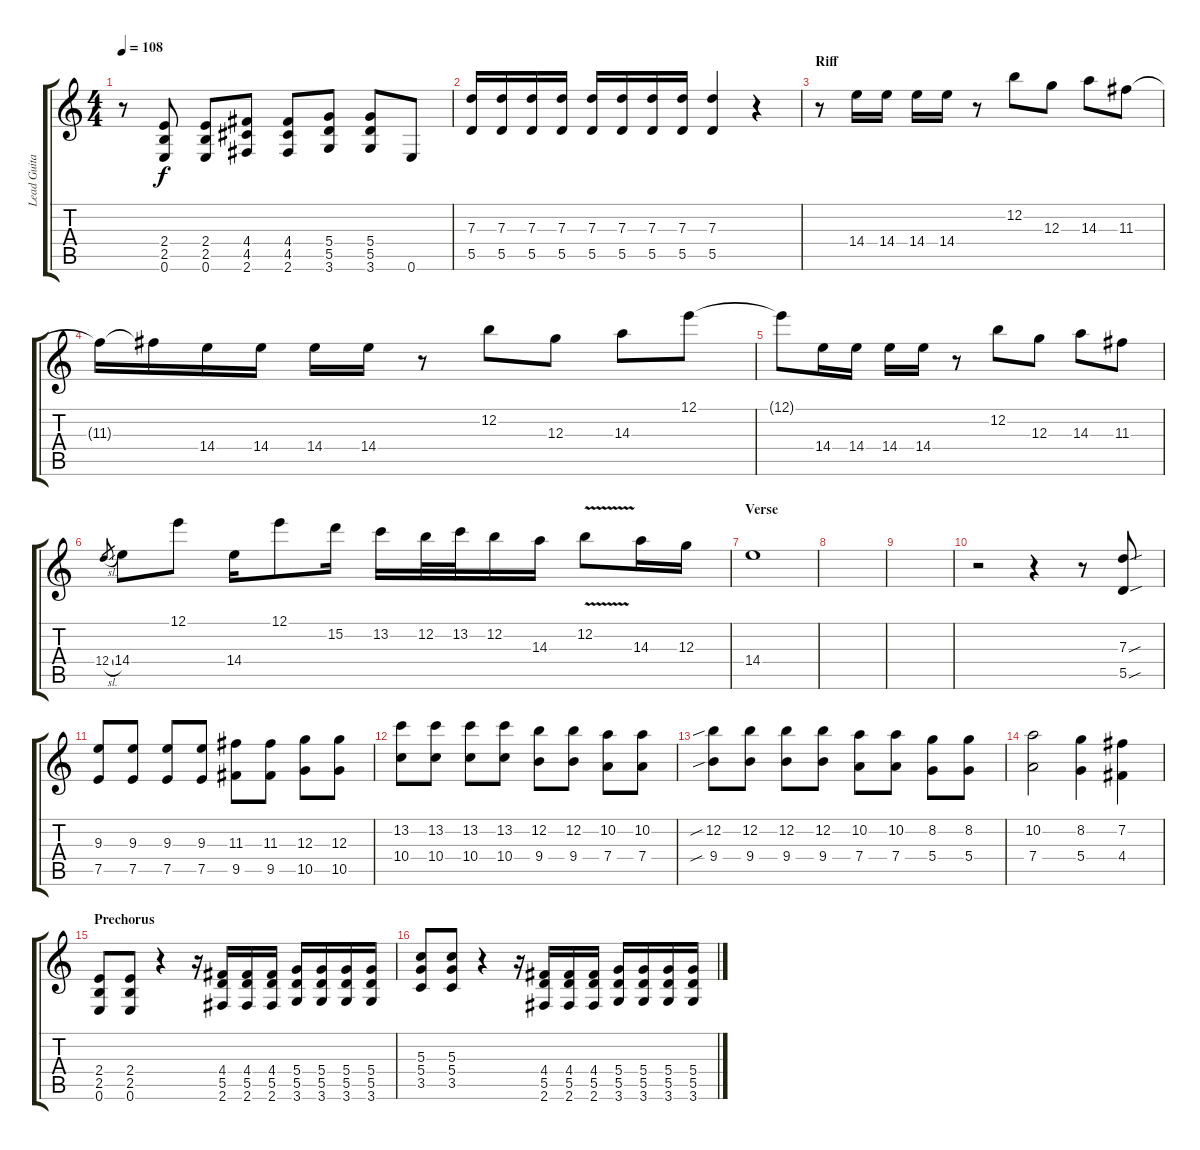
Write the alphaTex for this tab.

\track ("Lead Guitar" "Lead Guita") {instrument overdrivenguitar}
\staff {score tabs}
\tuning (E4 B3 G3 D3 A2 E2) {hide}
\ts (4 4)
\tempo 108
\clef g2
\ks c
r.8{dy f} (2.4 2.5 0.6).8 (2.4 2.5 0.6).8 (4.4 4.5 2.6).8 (4.4 4.5 2.6).8 (5.4 5.5 3.6).8 (5.4 5.5 3.6).8 0.6.8 |
(7.3 5.5).16 (7.3 5.5).16 (7.3 5.5).16 (7.3 5.5).16 (7.3 5.5).16 (7.3 5.5).16 (7.3 5.5).16 (7.3 5.5).16 (7.3 5.5).4 r.4 |
\section ("" "Riff")
r.8 14.4.16 14.4.16 14.4.16 14.4.16 r.8 12.2.8 12.3.8 14.3.8 11.3.8 |
11.3{t}.16 11.3{t}.16 14.4.16 14.4.16 14.4.16 14.4.16 r.8 12.2.8 12.3.8 14.3.8 12.1.8 |
12.1{t}.8 14.4.16 14.4.16 14.4.16 14.4.16 r.8 12.2.8 12.3.8 14.3.8 11.3.8 |
12.4{sl}.8{gr} 14.4.8 12.1.8 14.4.16 12.1.8 15.2.16 13.2.16 12.2.32 13.2.32 12.2.16 14.3.16 12.2{v}.8 14.3.16 12.3.16 |
\section ("" "Verse")
14.4.1 |
|
|
r.2 r.4 r.8 (7.3{sou} 5.5{sou}).8 |
(9.3 7.5).8 (9.3 7.5).8 (9.3 7.5).8 (9.3 7.5).8 (11.3 9.5).8 (11.3 9.5).8 (12.3 10.5).8 (12.3 10.5).8 |
(13.2 10.4).8 (13.2 10.4).8 (13.2 10.4).8 (13.2 10.4).8 (12.2 9.4).8 (12.2 9.4).8 (10.2 7.4).8 (10.2 7.4).8 |
(12.2{sib} 9.4{sib}).8 (12.2 9.4).8 (12.2 9.4).8 (12.2 9.4).8 (10.2 7.4).8 (10.2 7.4).8 (8.2 5.4).8 (8.2 5.4).8 |
(10.2 7.4).2 (8.2 5.4).4 (7.2 4.4).4 |
\section ("" "Prechorus")
(2.4 2.5 0.6).8 (2.4 2.5 0.6).8 r.4 r.16 (4.4 5.5 2.6).16 (4.4 5.5 2.6).16 (4.4 5.5 2.6).16 (5.4 5.5 3.6).16 (5.4 5.5 3.6).16 (5.4 5.5 3.6).16 (5.4 5.5 3.6).16 |
(5.3 5.4 3.5).8 (5.3 5.4 3.5).8 r.4 r.16 (4.4 5.5 2.6).16 (4.4 5.5 2.6).16 (4.4 5.5 2.6).16 (5.4 5.5 3.6).16 (5.4 5.5 3.6).16 (5.4 5.5 3.6).16 (5.4 5.5 3.6).16
